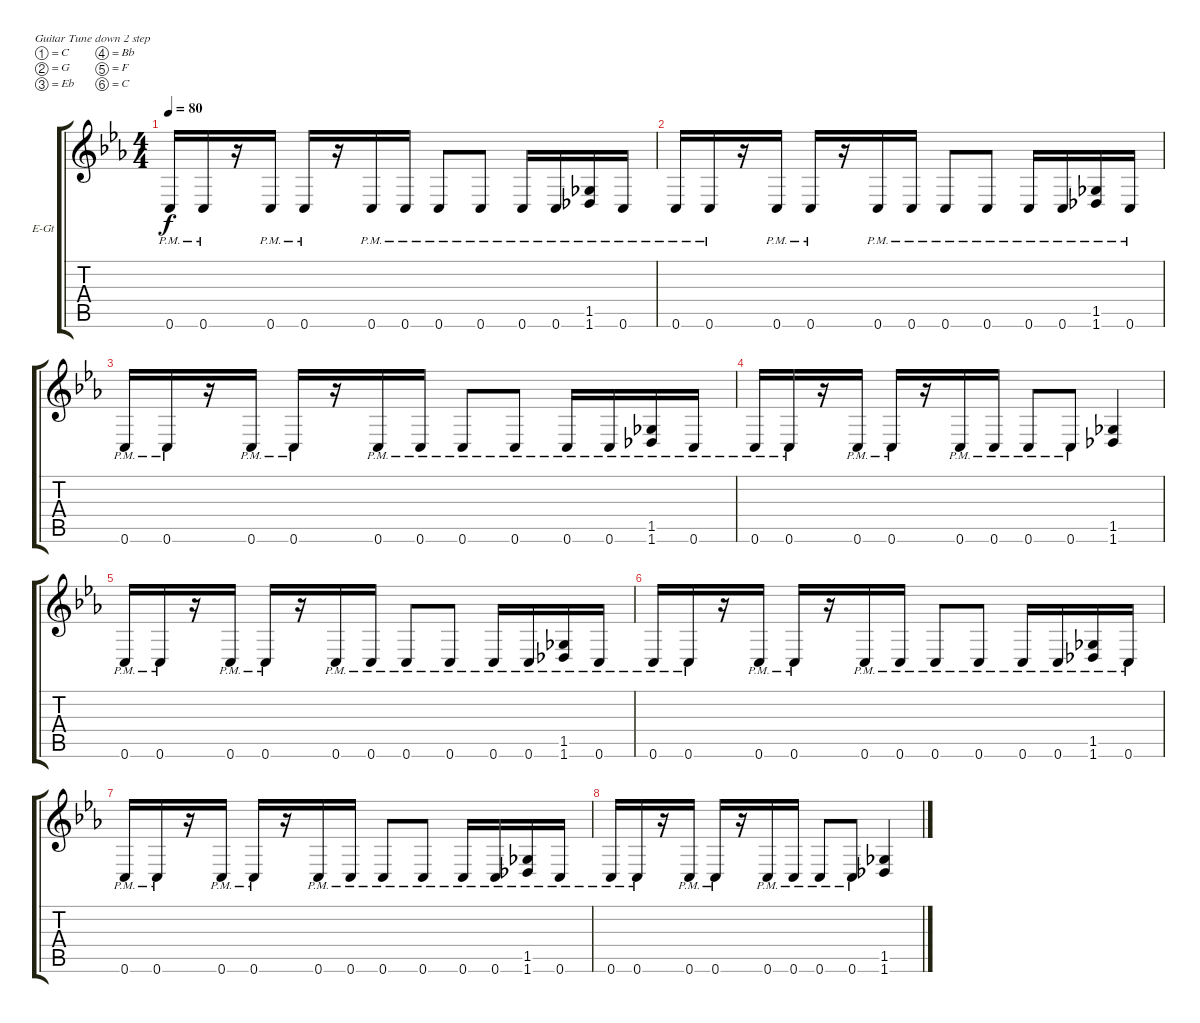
\defaultSystemsLayout 4
\bracketExtendMode groupsimilarinstruments
\firstSystemTrackNameOrientation horizontal
\otherSystemsTrackNameOrientation horizontal
\track ("Electric Guitar" "E-Gt") {instrument distortionguitar}
\staff {score tabs}
\tuning (C4 G3 Eb3 Bb2 F2 C2)
\ts (4 4)
\tempo 80
\clef g2
\ks cminor
0.6{pm}.16{dy f} 0.6{pm}.16 r.16 0.6{pm}.16 0.6{pm}.16 r.16 0.6{pm}.16 0.6{pm}.16 0.6{pm}.8 0.6{pm}.8 0.6{pm}.16 0.6{pm}.16 (1.6 1.5{pm}).16 0.6{pm}.16 |
0.6{pm}.16 0.6{pm}.16 r.16 0.6{pm}.16 0.6{pm}.16 r.16 0.6{pm}.16 0.6{pm}.16 0.6{pm}.8 0.6{pm}.8 0.6{pm}.16 0.6{pm}.16 (1.6 1.5{pm}).16 0.6{pm}.16 |
0.6{pm}.16 0.6{pm}.16 r.16 0.6{pm}.16 0.6{pm}.16 r.16 0.6{pm}.16 0.6{pm}.16 0.6{pm}.8 0.6{pm}.8 0.6{pm}.16 0.6{pm}.16 (1.6 1.5{pm}).16 0.6{pm}.16 |
0.6{pm}.16 0.6{pm}.16 r.16 0.6{pm}.16 0.6{pm}.16 r.16 0.6{pm}.16 0.6{pm}.16 0.6{pm}.8 0.6{pm}.8 (1.6 1.5).4 |
0.6{pm}.16 0.6{pm}.16 r.16 0.6{pm}.16 0.6{pm}.16 r.16 0.6{pm}.16 0.6{pm}.16 0.6{pm}.8 0.6{pm}.8 0.6{pm}.16 0.6{pm}.16 (1.6 1.5{pm}).16 0.6{pm}.16 |
0.6{pm}.16 0.6{pm}.16 r.16 0.6{pm}.16 0.6{pm}.16 r.16 0.6{pm}.16 0.6{pm}.16 0.6{pm}.8 0.6{pm}.8 0.6{pm}.16 0.6{pm}.16 (1.6 1.5{pm}).16 0.6{pm}.16 |
0.6{pm}.16 0.6{pm}.16 r.16 0.6{pm}.16 0.6{pm}.16 r.16 0.6{pm}.16 0.6{pm}.16 0.6{pm}.8 0.6{pm}.8 0.6{pm}.16 0.6{pm}.16 (1.6 1.5{pm}).16 0.6{pm}.16 |
0.6{pm}.16 0.6{pm}.16 r.16 0.6{pm}.16 0.6{pm}.16 r.16 0.6{pm}.16 0.6{pm}.16 0.6{pm}.8 0.6{pm}.8 (1.6 1.5).4
